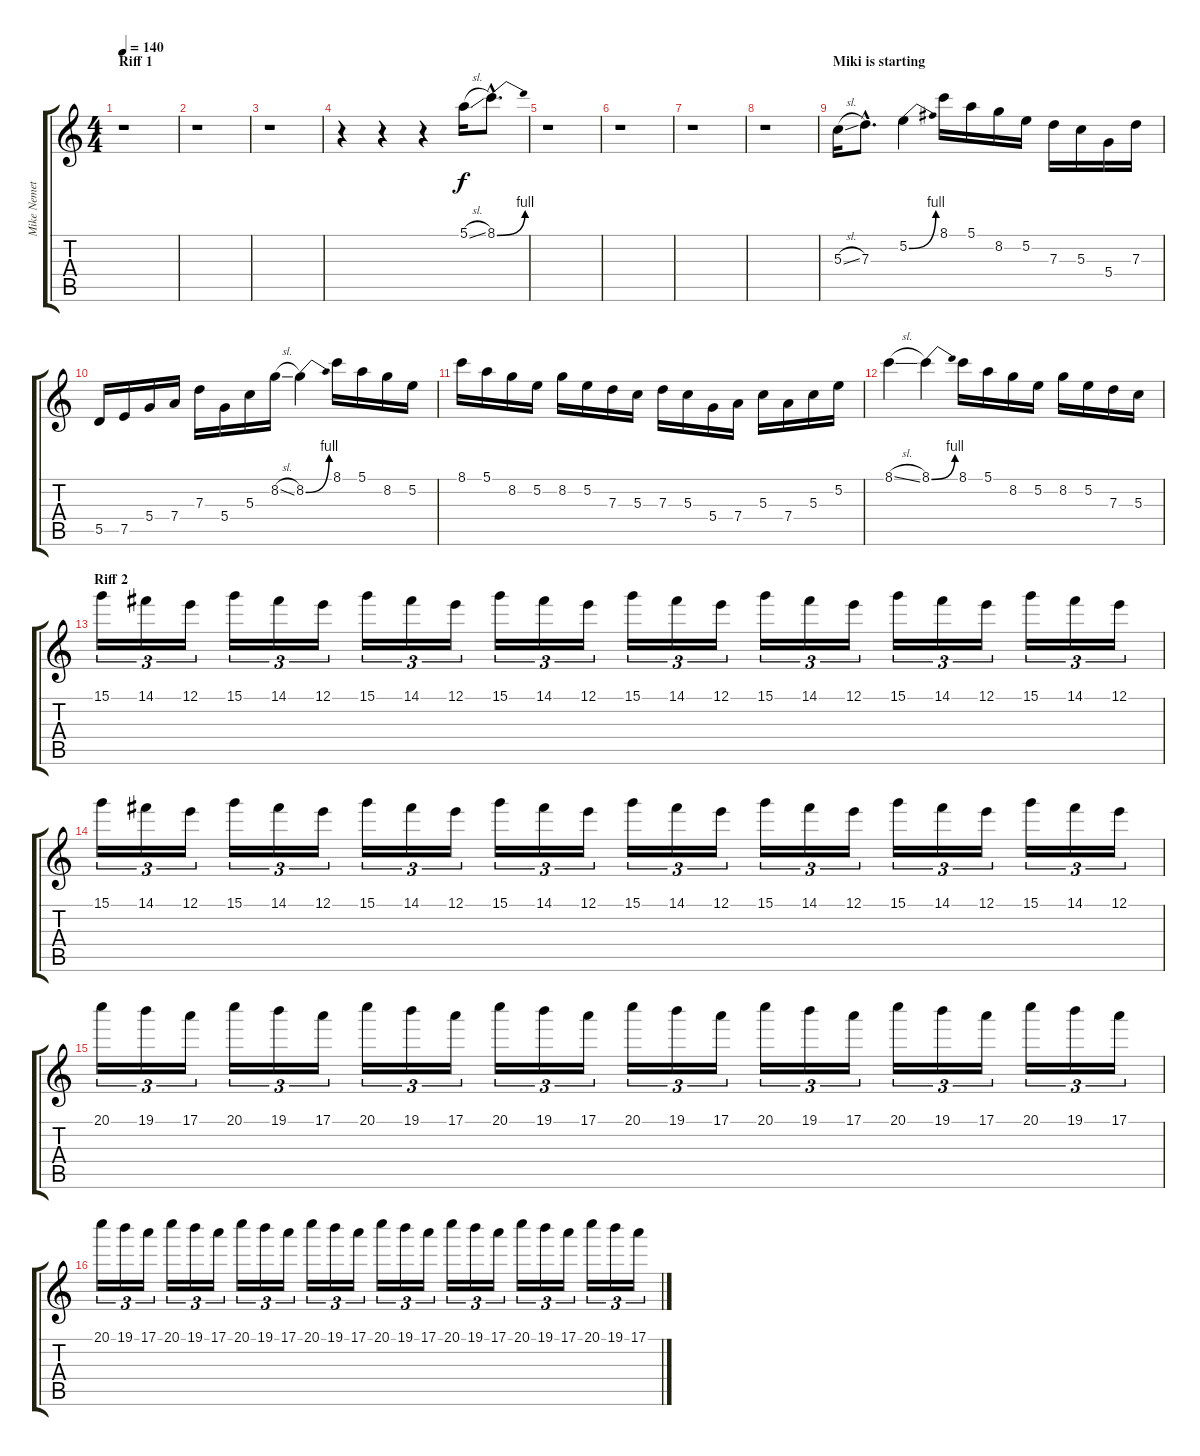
\track ("Mike Nemeth" "Mike Nemet") {instrument overdrivenguitar}
\staff {score tabs}
\tuning (E4 B3 G3 D3 A2 E2) {hide}
\ts (4 4)
\section ("" "Riff 1")
\tempo 140
\clef g2
\ks c
r.1{dy f instrument overdrivenguitar} |
r.1 |
r.1 |
r.4 r.4 r.4 5.1{sl}.16 8.1{be (bend 0 0 60 4) hac}.8{d} |
r.1 |
r.1 |
r.1 |
r.1 |
\section ("" "Miki is starting")
5.3{sl}.16 7.3{hac}.8{d} 5.2{be (bend 0 0 60 4)}.4 8.1.16 5.1.16 8.2.16 5.2.16 7.3.16 5.3.16 5.4.16 7.3.16 |
5.5.16 7.5.16 5.4.16 7.4.16 7.3.16 5.4.16 5.3.16 8.2{sl}.16 8.2{be (bend 0 0 60 4)}.4 8.1.16 5.1.16 8.2.16 5.2.16 |
8.1.16 5.1.16 8.2.16 5.2.16 8.2.16 5.2.16 7.3.16 5.3.16 7.3.16 5.3.16 5.4.16 7.4.16 5.3.16 7.4.16 5.3.16 5.2.16 |
8.1{sl}.4 8.1{be (bend 0 0 60 4)}.4 8.1.16 5.1.16 8.2.16 5.2.16 8.2.16 5.2.16 7.3.16 5.3.16 |
\section ("" "Riff 2")
15.1.16{tu (3 2)} 14.1.16{tu (3 2)} 12.1.16{tu (3 2)} 15.1.16{tu (3 2)} 14.1.16{tu (3 2)} 12.1.16{tu (3 2)} 15.1.16{tu (3 2)} 14.1.16{tu (3 2)} 12.1.16{tu (3 2)} 15.1.16{tu (3 2)} 14.1.16{tu (3 2)} 12.1.16{tu (3 2)} 15.1.16{tu (3 2)} 14.1.16{tu (3 2)} 12.1.16{tu (3 2)} 15.1.16{tu (3 2)} 14.1.16{tu (3 2)} 12.1.16{tu (3 2)} 15.1.16{tu (3 2)} 14.1.16{tu (3 2)} 12.1.16{tu (3 2)} 15.1.16{tu (3 2)} 14.1.16{tu (3 2)} 12.1.16{tu (3 2)} |
15.1.16{tu (3 2)} 14.1.16{tu (3 2)} 12.1.16{tu (3 2)} 15.1.16{tu (3 2)} 14.1.16{tu (3 2)} 12.1.16{tu (3 2)} 15.1.16{tu (3 2)} 14.1.16{tu (3 2)} 12.1.16{tu (3 2)} 15.1.16{tu (3 2)} 14.1.16{tu (3 2)} 12.1.16{tu (3 2)} 15.1.16{tu (3 2)} 14.1.16{tu (3 2)} 12.1.16{tu (3 2)} 15.1.16{tu (3 2)} 14.1.16{tu (3 2)} 12.1.16{tu (3 2)} 15.1.16{tu (3 2)} 14.1.16{tu (3 2)} 12.1.16{tu (3 2)} 15.1.16{tu (3 2)} 14.1.16{tu (3 2)} 12.1.16{tu (3 2)} |
20.1.16{tu (3 2)} 19.1.16{tu (3 2)} 17.1.16{tu (3 2)} 20.1.16{tu (3 2)} 19.1.16{tu (3 2)} 17.1.16{tu (3 2)} 20.1.16{tu (3 2)} 19.1.16{tu (3 2)} 17.1.16{tu (3 2)} 20.1.16{tu (3 2)} 19.1.16{tu (3 2)} 17.1.16{tu (3 2)} 20.1.16{tu (3 2)} 19.1.16{tu (3 2)} 17.1.16{tu (3 2)} 20.1.16{tu (3 2)} 19.1.16{tu (3 2)} 17.1.16{tu (3 2)} 20.1.16{tu (3 2)} 19.1.16{tu (3 2)} 17.1.16{tu (3 2)} 20.1.16{tu (3 2)} 19.1.16{tu (3 2)} 17.1.16{tu (3 2)} |
20.1.16{tu (3 2)} 19.1.16{tu (3 2)} 17.1.16{tu (3 2)} 20.1.16{tu (3 2)} 19.1.16{tu (3 2)} 17.1.16{tu (3 2)} 20.1.16{tu (3 2)} 19.1.16{tu (3 2)} 17.1.16{tu (3 2)} 20.1.16{tu (3 2)} 19.1.16{tu (3 2)} 17.1.16{tu (3 2)} 20.1.16{tu (3 2)} 19.1.16{tu (3 2)} 17.1.16{tu (3 2)} 20.1.16{tu (3 2)} 19.1.16{tu (3 2)} 17.1.16{tu (3 2)} 20.1.16{tu (3 2)} 19.1.16{tu (3 2)} 17.1.16{tu (3 2)} 20.1.16{tu (3 2)} 19.1.16{tu (3 2)} 17.1.16{tu (3 2)}
